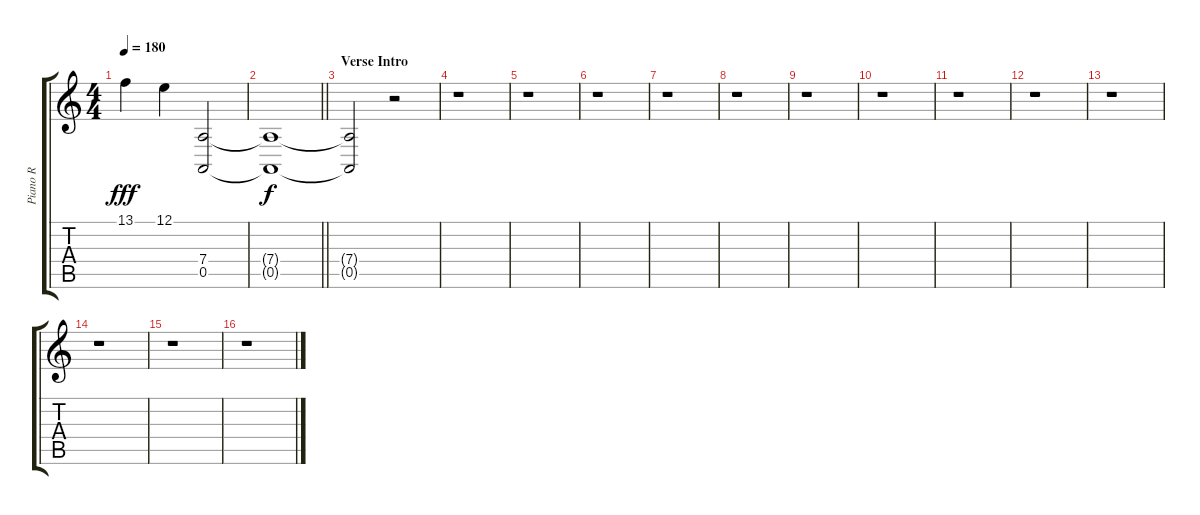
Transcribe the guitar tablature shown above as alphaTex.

\track ("Piano R" "Piano R") {instrument brightacousticpiano}
\staff {score tabs}
\tuning (E4 B3 G3 D3 A2 E2) {hide}
\ts (4 4)
\tempo 180
\clef g2
\ks c
13.1.4{dy fff} 12.1.4 (7.4 0.5).2 |
\barLineRight lightlight
(7.4{t} 0.5{t}).1{dy f} |
\section ("" "Verse Intro")
(7.4{t} 0.5{t}).2 r.2 |
r.1 |
r.1 |
r.1 |
r.1 |
r.1 |
r.1 |
r.1 |
r.1 |
r.1 |
r.1 |
r.1 |
r.1 |
r.1
